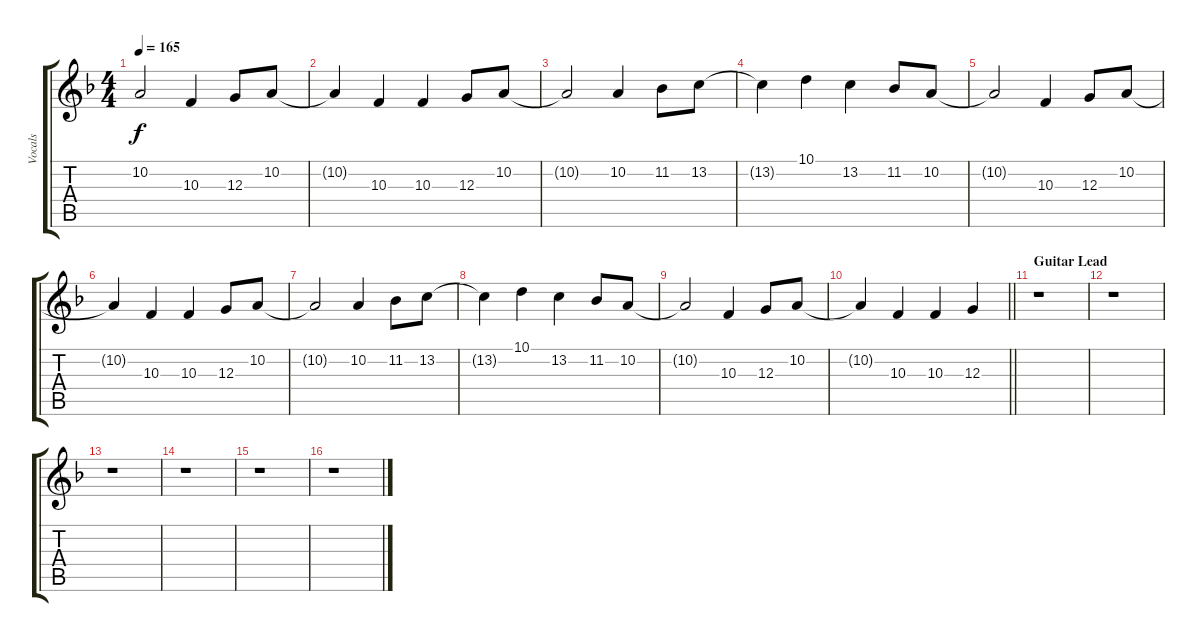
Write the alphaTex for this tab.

\track ("Vocals" "Vocals") {instrument lead1square}
\staff {score tabs}
\tuning (E4 B3 G3 D3 A2 E2) {hide}
\ts (4 4)
\tempo 165
\clef g2
\ks f
10.2{t}.2{dy f} 10.3.4 12.3.8 10.2.8 |
10.2{t}.4 10.3.4 10.3.4 12.3.8 10.2.8 |
10.2{t}.2 10.2.4 11.2.8 13.2.8 |
13.2{t}.4 10.1.4 13.2.4 11.2.8 10.2.8 |
10.2{t}.2 10.3.4 12.3.8 10.2.8 |
10.2{t}.4 10.3.4 10.3.4 12.3.8 10.2.8 |
10.2{t}.2 10.2.4 11.2.8 13.2.8 |
13.2{t}.4 10.1.4 13.2.4 11.2.8 10.2.8 |
10.2{t}.2 10.3.4 12.3.8 10.2.8 |
\barLineRight lightlight
10.2{t}.4 10.3.4 10.3.4 12.3.4 |
\section ("" "Guitar Lead")
r.1 |
r.1 |
r.1 |
r.1 |
r.1 |
r.1
